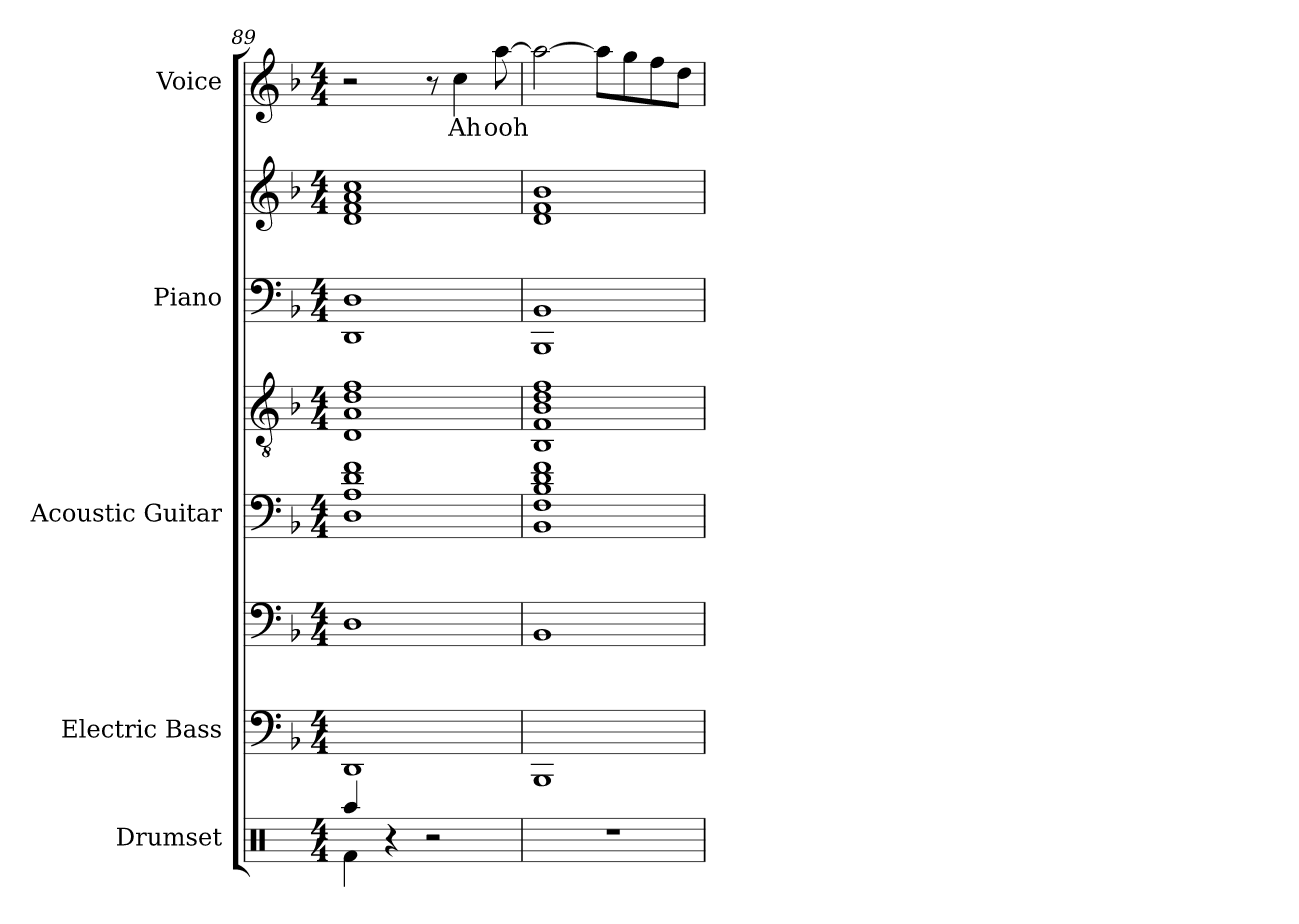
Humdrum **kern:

**kern	**kern	**kern	**kern	**kern	**kern	**kern	**kern	**text
*part5	*part4	*part4	*part3	*part3	*part2	*part2	*part1	*part1
*staff8	*staff7	*staff6	*staff5	*staff4	*staff3	*staff2	*staff1	*staff1
*I"Drumset	*I"Electric Bass	*	*I"Acoustic Guitar	*	*I"Piano	*	*I"Voice	*
*I'Drs.	*I'El. B.	*	*I'Guit.	*	*I'Pno.	*	*I'Vo.	*
!!LO:PB:g=z
*clefX	*	*clefF4	*	*clefGv2	*clefF4	*clefG2	*clefG2	*
*	*ITrd7c12	*ITrd7c12	*	*	*	*	*	*
*k[]	*k[b-]	*k[b-]	*k[b-]	*k[b-]	*k[b-]	*k[b-]	*k[b-]	*
*M4/4	*M4/4	*M4/4	*M4/4	*M4/4	*M4/4	*M4/4	*M4/4	*
=89	=89	=89	=89	=89	=89	=89	=89	=89
*^	*	*	*	*	*	*	*	*
4Raa/	4Rf\	1DDD	1DD	1D 1A 1d 1f	1D 1A 1d 1f	1DD 1D	1d 1f 1a 1cc	2r	.
4r	2.ryy	.	.	.	.	.	.	.	.
2r	.	.	.	.	.	.	.	8r	.
!	!	!	!	!	!	!	!	!	!LO:LY:b
.	.	.	.	.	.	.	.	4cc\	Ah
!	!	!	!	!	!	!	!	!	!LO:LY:b
.	.	.	.	.	.	.	.	[8aa\	ooh
*v	*v	*	*	*	*	*	*	*	*
=90	=90	=90	=90	=90	=90	=90	=90	=90
1r	1BBBB-	1BBB-	1BB- 1F 1B- 1d 1f	1BB- 1F 1B- 1d 1f	1BBB- 1BB-	1d 1f 1b-	2aa\_	.
.	.	.	.	.	.	.	8aa\L]	.
.	.	.	.	.	.	.	8gg\	.
.	.	.	.	.	.	.	8ff\	.
.	.	.	.	.	.	.	8dd\J	.
=	=	=	=	=	=	=	=	=
*-	*-	*-	*-	*-	*-	*-	*-	*-
